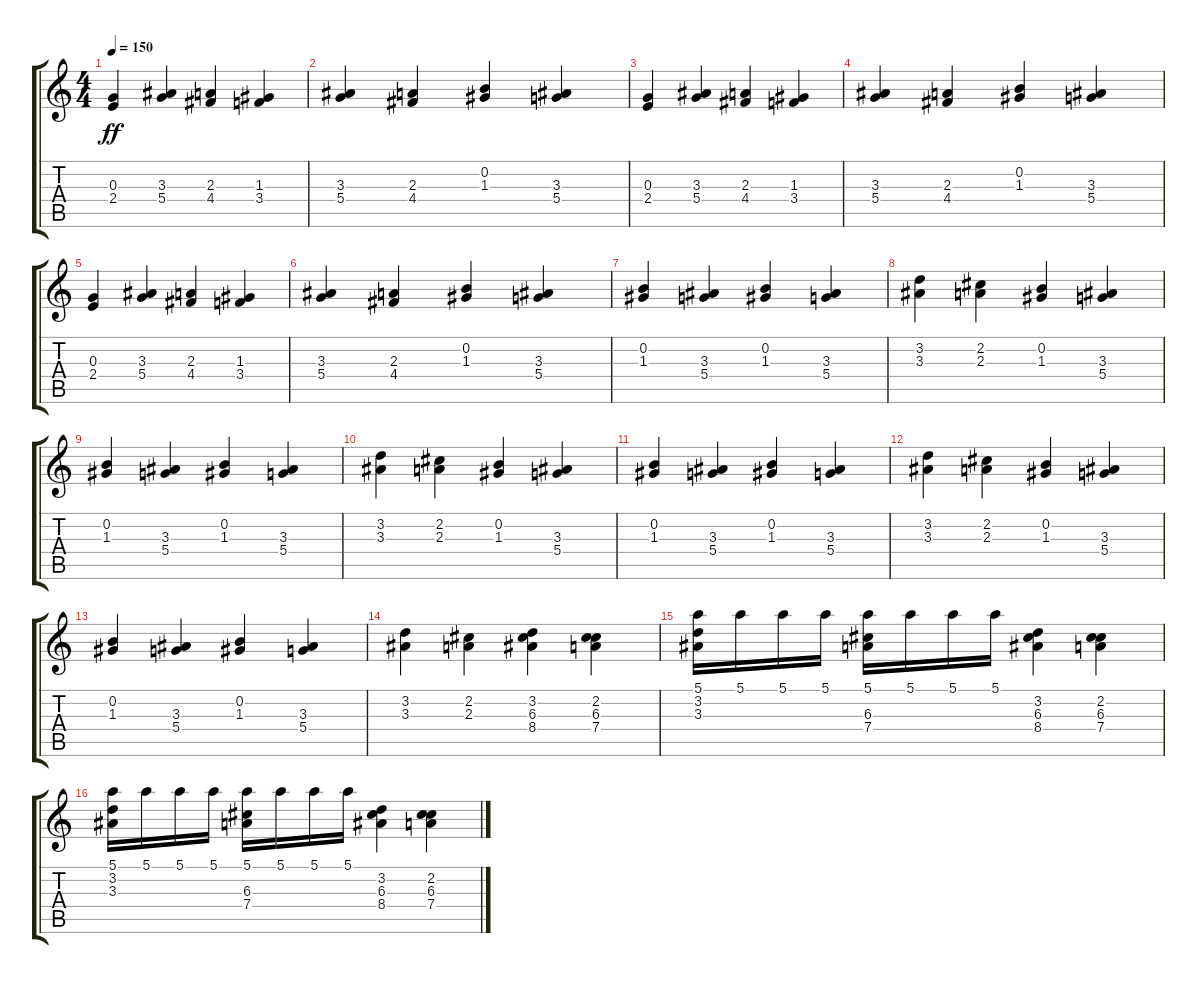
\track "" {instrument distortionguitar}
\staff {score tabs}
\tuning (E4 B3 G3 D3 A2 E2) {hide}
\ts (4 4)
\tempo 150
\clef g2
\ks c
(0.3 2.4).4{dy ff} (3.3 5.4).4 (2.3 4.4).4 (1.3 3.4).4 |
(3.3 5.4).4 (2.3 4.4).4 (0.2 1.3).4 (3.3 5.4).4 |
(0.3 2.4).4 (3.3 5.4).4 (2.3 4.4).4 (1.3 3.4).4 |
(3.3 5.4).4 (2.3 4.4).4 (0.2 1.3).4 (3.3 5.4).4 |
(0.3 2.4).4 (3.3 5.4).4 (2.3 4.4).4 (1.3 3.4).4 |
(3.3 5.4).4 (2.3 4.4).4 (0.2 1.3).4 (3.3 5.4).4 |
(0.2 1.3).4 (3.3 5.4).4 (0.2 1.3).4 (3.3 5.4).4 |
(3.2 3.3).4 (2.2 2.3).4 (0.2 1.3).4 (3.3 5.4).4 |
(0.2 1.3).4 (3.3 5.4).4 (0.2 1.3).4 (3.3 5.4).4 |
(3.2 3.3).4 (2.2 2.3).4 (0.2 1.3).4 (3.3 5.4).4 |
(0.2 1.3).4 (3.3 5.4).4 (0.2 1.3).4 (3.3 5.4).4 |
(3.2 3.3).4 (2.2 2.3).4 (0.2 1.3).4 (3.3 5.4).4 |
(0.2 1.3).4 (3.3 5.4).4 (0.2 1.3).4 (3.3 5.4).4 |
(3.2 3.3).4 (2.2 2.3).4 (3.2 6.3 8.4).4 (2.2 6.3 7.4).4 |
(5.1 3.2 3.3).16 5.1.16 5.1.16 5.1.16 (5.1 6.3 7.4).16 5.1.16 5.1.16 5.1.16 (3.2 6.3 8.4).4 (2.2 6.3 7.4).4 |
(5.1 3.2 3.3).16 5.1.16 5.1.16 5.1.16 (5.1 6.3 7.4).16 5.1.16 5.1.16 5.1.16 (3.2 6.3 8.4).4 (2.2 6.3 7.4).4
